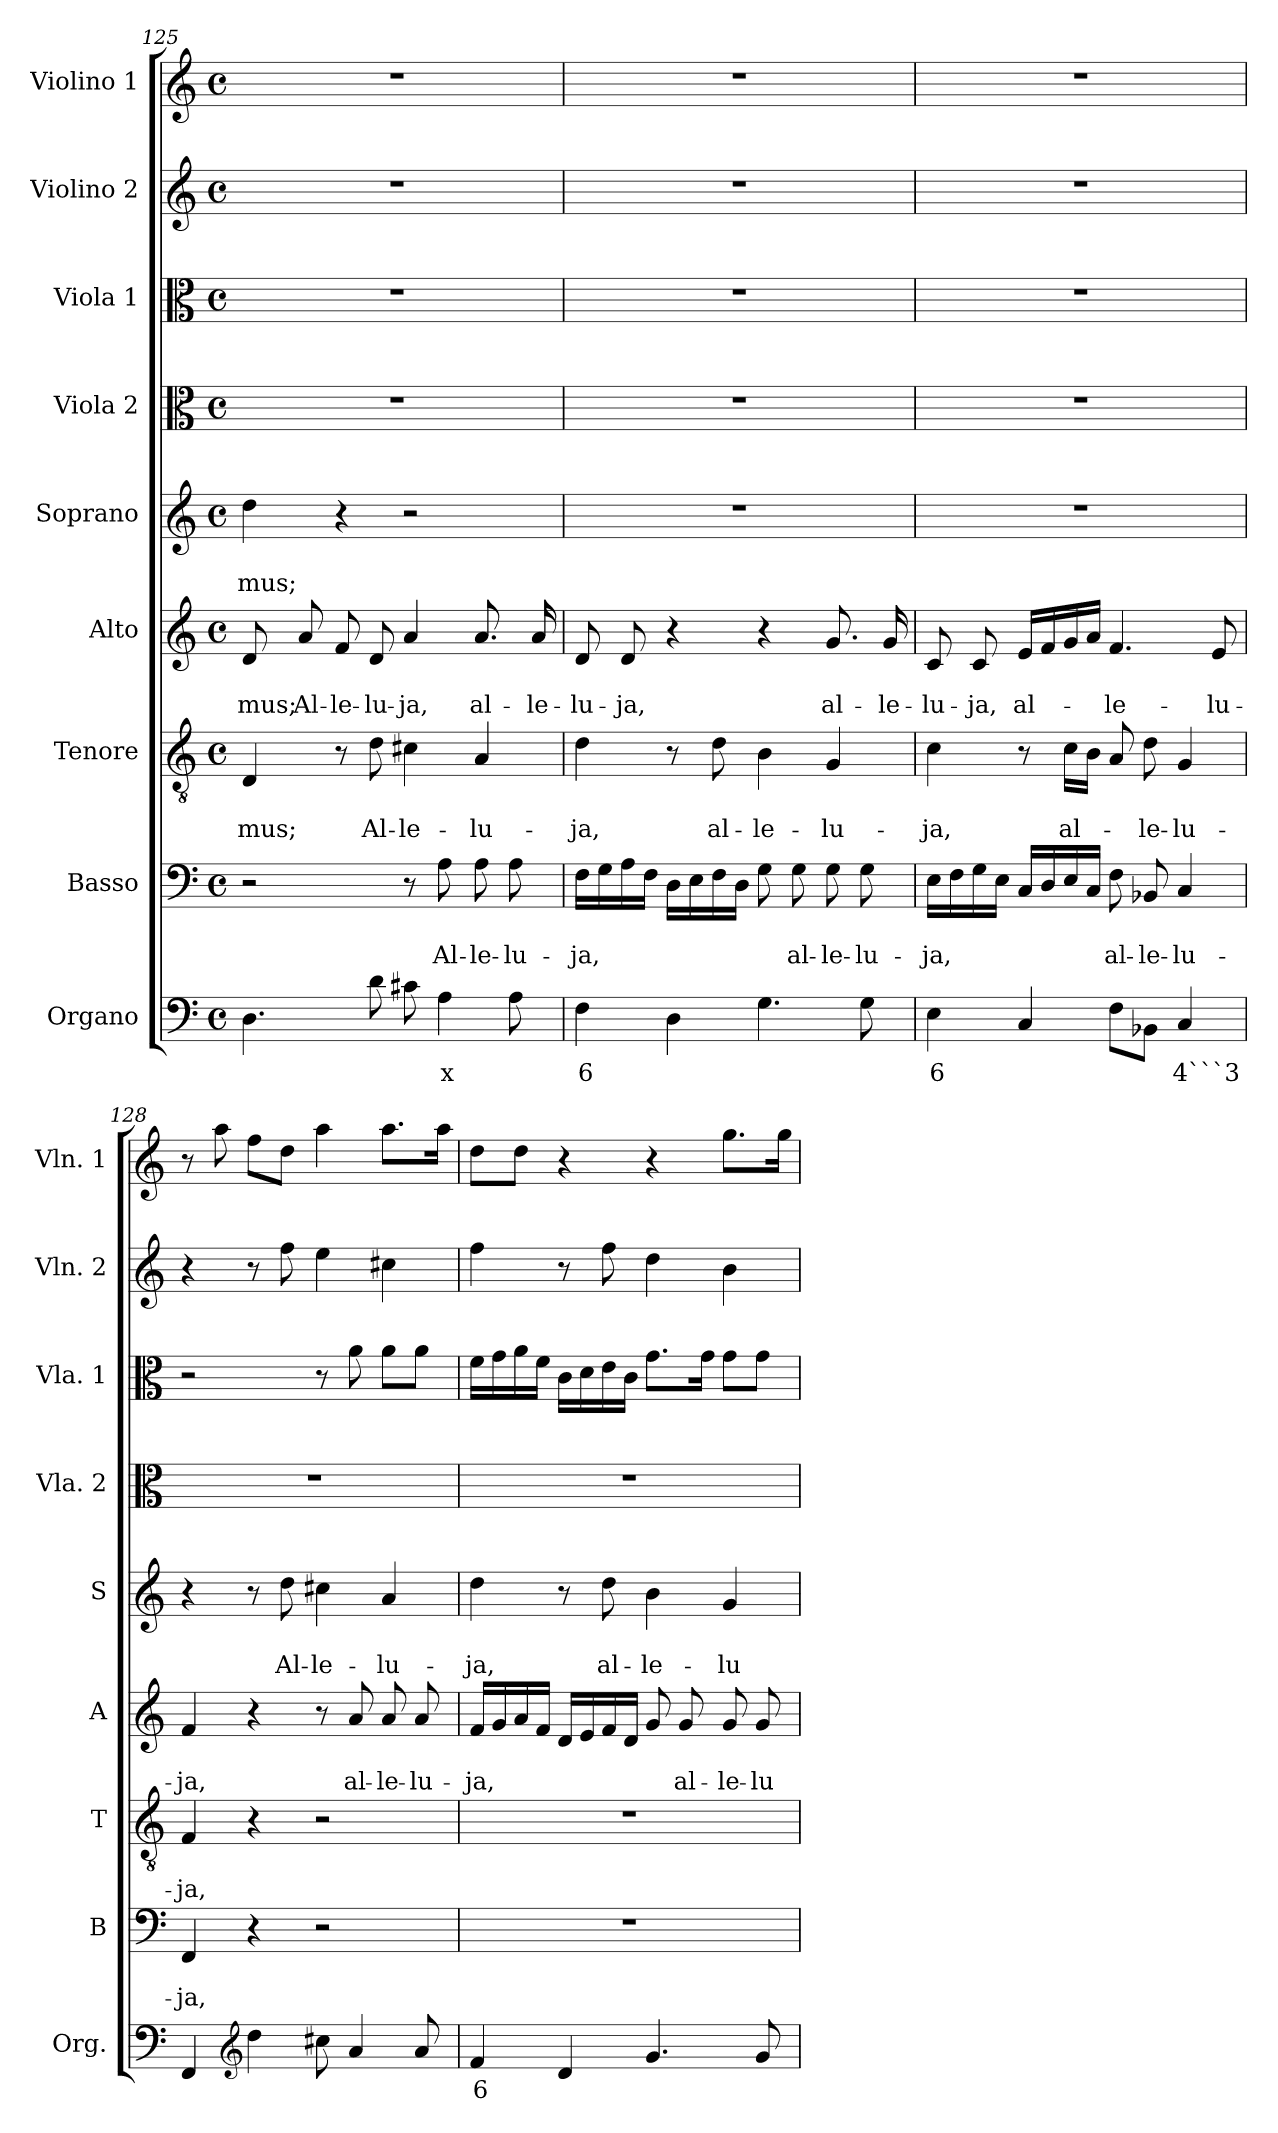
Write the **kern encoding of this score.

**kern	**text	**kern	**text	**text	**kern	**text	**text	**kern	**text	**text	**kern	**text	**text	**kern	**kern	**kern	**kern
*part9	*part9	*part8	*part8	*part8	*part7	*part7	*part7	*part6	*part6	*part6	*part5	*part5	*part5	*part4	*part3	*part2	*part1
*staff9	*staff9	*staff8	*staff8	*staff8	*staff7	*staff7	*staff7	*staff6	*staff6	*staff6	*staff5	*staff5	*staff5	*staff4	*staff3	*staff2	*staff1
*I"Organo	*	*I"Basso	*	*	*I"Tenore	*	*	*I"Alto	*	*	*I"Soprano	*	*	*I"Viola 2	*I"Viola 1	*I"Violino 2	*I"Violino 1
*I'Org.	*	*I'B	*	*	*I'T	*	*	*I'A	*	*	*I'S	*	*	*I'Vla. 2	*I'Vla. 1	*I'Vln. 2	*I'Vln. 1
!!LO:LB:g=z
*clefF4	*	*clefF4	*	*	*clefGv2	*	*	*clefG2	*	*	*clefG2	*	*	*clefC3	*clefC3	*clefG2	*clefG2
*k[]	*	*k[]	*	*	*k[]	*	*	*k[]	*	*	*k[]	*	*	*k[]	*k[]	*k[]	*k[]
*C:	*	*C:	*	*	*C:	*	*	*C:	*	*	*C:	*	*	*C:	*C:	*C:	*C:
*M4/4	*	*M4/4	*	*	*M4/4	*	*	*M4/4	*	*	*M4/4	*	*	*M4/4	*M4/4	*M4/4	*M4/4
*met(c)	*	*met(c)	*	*	*met(c)	*	*	*met(c)	*	*	*met(c)	*	*	*met(c)	*met(c)	*met(c)	*met(c)
=125	=125	=125	=125	=125	=125	=125	=125	=125	=125	=125	=125	=125	=125	=125	=125	=125	=125
!	!	!	!	!	!	!	!LO:LY:b	!	!	!LO:LY:b	!	!	!LO:LY:b	!	!	!	!
4.D\	.	2r	.	.	4D/	.	-mus;	8d/	.	-mus;	4dd\	.	-mus;	1r	1r	1r	1r
!	!	!	!	!	!	!	!	!	!	!LO:LY:b	!	!	!	!	!	!	!
.	.	.	.	.	.	.	.	8a/	.	Al-	.	.	.	.	.	.	.
!	!	!	!	!	!	!	!	!	!	!LO:LY:b	!	!	!	!	!	!	!
.	.	.	.	.	8r	.	.	8f/	.	-le-	4r	.	.	.	.	.	.
!	!	!	!	!	!	!	!LO:LY:b	!	!	!LO:LY:b	!	!	!	!	!	!	!
8d\	.	.	.	.	8d\	.	Al-	8d/	.	-lu-	.	.	.	.	.	.	.
!	!	!	!	!	!	!	!LO:LY:b	!	!	!LO:LY:b	!	!	!	!	!	!	!
8c#X\	.	8r	.	.	4c#X\	.	-le-	4a/	.	-ja,	2r	.	.	.	.	.	.
!	!LO:LY:b	!	!	!LO:LY:b	!	!	!	!	!	!	!	!	!	!	!	!	!
4A\	x	8A\	.	Al-	.	.	.	.	.	.	.	.	.	.	.	.	.
!	!	!	!	!LO:LY:b	!	!	!LO:LY:b	!	!	!LO:LY:b	!	!	!	!	!	!	!
.	.	8A\	.	-le-	4A/	.	-lu-	8.a/	.	al-	.	.	.	.	.	.	.
!	!	!	!	!LO:LY:b	!	!	!	!	!	!	!	!	!	!	!	!	!
8A\	.	8A\	.	-lu-	.	.	.	.	.	.	.	.	.	.	.	.	.
!	!	!	!	!	!	!	!	!	!	!LO:LY:b	!	!	!	!	!	!	!
.	.	.	.	.	.	.	.	16a/	.	-le-	.	.	.	.	.	.	.
=126	=126	=126	=126	=126	=126	=126	=126	=126	=126	=126	=126	=126	=126	=126	=126	=126	=126
!	!LO:LY:b	!	!	!LO:LY:b	!	!	!LO:LY:b	!	!	!LO:LY:b	!	!	!	!	!	!	!
4F\	6	16F\LL	.	-ja,	4d\	.	-ja,	8d/	.	-lu-	1r	.	.	1r	1r	1r	1r
.	.	16G\	.	.	.	.	.	.	.	.	.	.	.	.	.	.	.
!	!	!	!	!	!	!	!	!	!	!LO:LY:b	!	!	!	!	!	!	!
.	.	16A\	.	.	.	.	.	8d/	.	-ja,	.	.	.	.	.	.	.
.	.	16F\JJ	.	.	.	.	.	.	.	.	.	.	.	.	.	.	.
4D\	.	16D\LL	.	.	8r	.	.	4r	.	.	.	.	.	.	.	.	.
.	.	16E\	.	.	.	.	.	.	.	.	.	.	.	.	.	.	.
!	!	!	!	!	!	!	!LO:LY:b	!	!	!	!	!	!	!	!	!	!
.	.	16F\	.	.	8d\	.	al-	.	.	.	.	.	.	.	.	.	.
.	.	16D\JJ	.	.	.	.	.	.	.	.	.	.	.	.	.	.	.
!	!	!	!	!	!	!	!LO:LY:b	!	!	!	!	!	!	!	!	!	!
4.G\	.	8G\	.	.	4B\	.	-le-	4r	.	.	.	.	.	.	.	.	.
!	!	!	!	!LO:LY:b	!	!	!	!	!	!	!	!	!	!	!	!	!
.	.	8G\	.	al-	.	.	.	.	.	.	.	.	.	.	.	.	.
!	!	!	!	!LO:LY:b	!	!	!LO:LY:b	!	!	!LO:LY:b	!	!	!	!	!	!	!
.	.	8G\	.	-le-	4G/	.	-lu-	8.g/	.	al-	.	.	.	.	.	.	.
!	!	!	!	!LO:LY:b	!	!	!	!	!	!	!	!	!	!	!	!	!
8G\	.	8G\	.	-lu-	.	.	.	.	.	.	.	.	.	.	.	.	.
!	!	!	!	!	!	!	!	!	!	!LO:LY:b	!	!	!	!	!	!	!
.	.	.	.	.	.	.	.	16g/	.	-le-	.	.	.	.	.	.	.
=127	=127	=127	=127	=127	=127	=127	=127	=127	=127	=127	=127	=127	=127	=127	=127	=127	=127
!	!LO:LY:b	!	!	!LO:LY:b	!	!	!LO:LY:b	!	!	!LO:LY:b	!	!	!	!	!	!	!
4E\	6	16E\LL	.	-ja,	4c\	.	-ja,	8c/	.	-lu-	1r	.	.	1r	1r	1r	1r
.	.	16F\	.	.	.	.	.	.	.	.	.	.	.	.	.	.	.
!	!	!	!	!	!	!	!	!	!	!LO:LY:b	!	!	!	!	!	!	!
.	.	16G\	.	.	.	.	.	8c/	.	-ja,	.	.	.	.	.	.	.
.	.	16E\JJ	.	.	.	.	.	.	.	.	.	.	.	.	.	.	.
!	!	!	!	!	!	!	!	!	!	!LO:LY:b	!	!	!	!	!	!	!
4C/	.	16C/LL	.	.	8r	.	.	16e/LL	.	al-	.	.	.	.	.	.	.
.	.	16D/	.	.	.	.	.	16f/	.	.	.	.	.	.	.	.	.
!	!	!	!	!	!	!	!LO:LY:b	!	!	!	!	!	!	!	!	!	!
.	.	16E/	.	.	16c\LL	.	al-	16g/	.	.	.	.	.	.	.	.	.
.	.	16C/JJ	.	.	16B\JJ	.	.	16a/JJ	.	.	.	.	.	.	.	.	.
!	!	!	!	!LO:LY:b	!	!	!	!	!	!LO:LY:b	!	!	!	!	!	!	!
8F\L	.	8F\	.	al-	8A/	.	.	4.f/	.	-le-	.	.	.	.	.	.	.
!	!	!	!	!LO:LY:b	!	!	!LO:LY:b	!	!	!	!	!	!	!	!	!	!
8BB-X\J	.	8BB-X/	.	-le-	8d\	.	-le-	.	.	.	.	.	.	.	.	.	.
!	!LO:LY:b	!	!	!LO:LY:b	!	!	!LO:LY:b	!	!	!	!	!	!	!	!	!	!
4C/	4```3	4C/	.	-lu-	4G/	.	-lu-	.	.	.	.	.	.	.	.	.	.
!	!	!	!	!	!	!	!	!	!	!LO:LY:b	!	!	!	!	!	!	!
.	.	.	.	.	.	.	.	8e/	.	-lu-	.	.	.	.	.	.	.
=128	=128	=128	=128	=128	=128	=128	=128	=128	=128	=128	=128	=128	=128	=128	=128	=128	=128
!	!	!	!	!LO:LY:b	!	!	!LO:LY:b	!	!	!LO:LY:b	!	!	!	!	!	!	!
4FF/	.	4FF/	.	-ja,	4F/	.	-ja,	4f/	.	-ja,	4r	.	.	1r	2r	4r	8r
.	.	.	.	.	.	.	.	.	.	.	.	.	.	.	.	.	8aa\
*clefG2	*	*	*	*	*	*	*	*	*	*	*	*	*	*	*	*	*
4dd\	.	4r	.	.	4r	.	.	4r	.	.	8r	.	.	.	.	8r	8ff\L
!	!	!	!	!	!	!	!	!	!	!	!	!	!LO:LY:b	!	!	!	!
.	.	.	.	.	.	.	.	.	.	.	8dd\	.	Al-	.	.	8ff\	8dd\J
!	!	!	!	!	!	!	!	!	!	!	!	!	!LO:LY:b	!	!	!	!
8cc#X\	.	2r	.	.	2r	.	.	8r	.	.	4cc#X\	.	-le-	.	8r	4ee\	4aa\
!	!	!	!	!	!	!	!	!	!	!LO:LY:b	!	!	!	!	!	!	!
4a/	.	.	.	.	.	.	.	8a/	.	al-	.	.	.	.	8a\	.	.
!	!	!	!	!	!	!	!	!	!	!LO:LY:b	!	!	!LO:LY:b	!	!	!	!
.	.	.	.	.	.	.	.	8a/	.	-le-	4a/	.	-lu-	.	8a\L	4cc#X\	8.aa\L
!	!	!	!	!	!	!	!	!	!	!LO:LY:b	!	!	!	!	!	!	!
8a/	.	.	.	.	.	.	.	8a/	.	-lu-	.	.	.	.	8a\J	.	.
.	.	.	.	.	.	.	.	.	.	.	.	.	.	.	.	.	16aa\Jk
!!LO:PB:g=z
=129	=129	=129	=129	=129	=129	=129	=129	=129	=129	=129	=129	=129	=129	=129	=129	=129	=129
!	!LO:LY:b	!	!	!	!	!	!	!	!	!LO:LY:b	!	!	!LO:LY:b	!	!	!	!
4f/	6	1r	.	.	1r	.	.	16f/LL	.	-ja,	4dd\	.	-ja,	1r	16f\LL	4ff\	8dd\L
.	.	.	.	.	.	.	.	16g/	.	.	.	.	.	.	16g\	.	.
.	.	.	.	.	.	.	.	16a/	.	.	.	.	.	.	16a\	.	8dd\J
.	.	.	.	.	.	.	.	16f/JJ	.	.	.	.	.	.	16f\JJ	.	.
4d/	.	.	.	.	.	.	.	16d/LL	.	.	8r	.	.	.	16c\LL	8r	4r
.	.	.	.	.	.	.	.	16e/	.	.	.	.	.	.	16d\	.	.
!	!	!	!	!	!	!	!	!	!	!	!	!	!LO:LY:b	!	!	!	!
.	.	.	.	.	.	.	.	16f/	.	.	8dd\	.	al-	.	16e\	8ff\	.
.	.	.	.	.	.	.	.	16d/JJ	.	.	.	.	.	.	16c\JJ	.	.
!	!	!	!	!	!	!	!	!	!	!	!	!	!LO:LY:b	!	!	!	!
4.g/	.	.	.	.	.	.	.	8g/	.	.	4b\	.	-le-	.	8.g\L	4dd\	4r
!	!	!	!	!	!	!	!	!	!	!LO:LY:b	!	!	!	!	!	!	!
.	.	.	.	.	.	.	.	8g/	.	al-	.	.	.	.	.	.	.
.	.	.	.	.	.	.	.	.	.	.	.	.	.	.	16g\Jk	.	.
!	!	!	!	!	!	!	!	!	!	!LO:LY:b	!	!	!LO:LY:b	!	!	!	!
.	.	.	.	.	.	.	.	8g/	.	-le-	4g/	.	-lu-	.	8g\L	4b\	8.gg\L
!	!	!	!	!	!	!	!	!	!	!LO:LY:b	!	!	!	!	!	!	!
8g/	.	.	.	.	.	.	.	8g/	.	-lu-	.	.	.	.	8g\J	.	.
.	.	.	.	.	.	.	.	.	.	.	.	.	.	.	.	.	16gg\Jk
=	=	=	=	=	=	=	=	=	=	=	=	=	=	=	=	=	=
*-	*-	*-	*-	*-	*-	*-	*-	*-	*-	*-	*-	*-	*-	*-	*-	*-	*-
